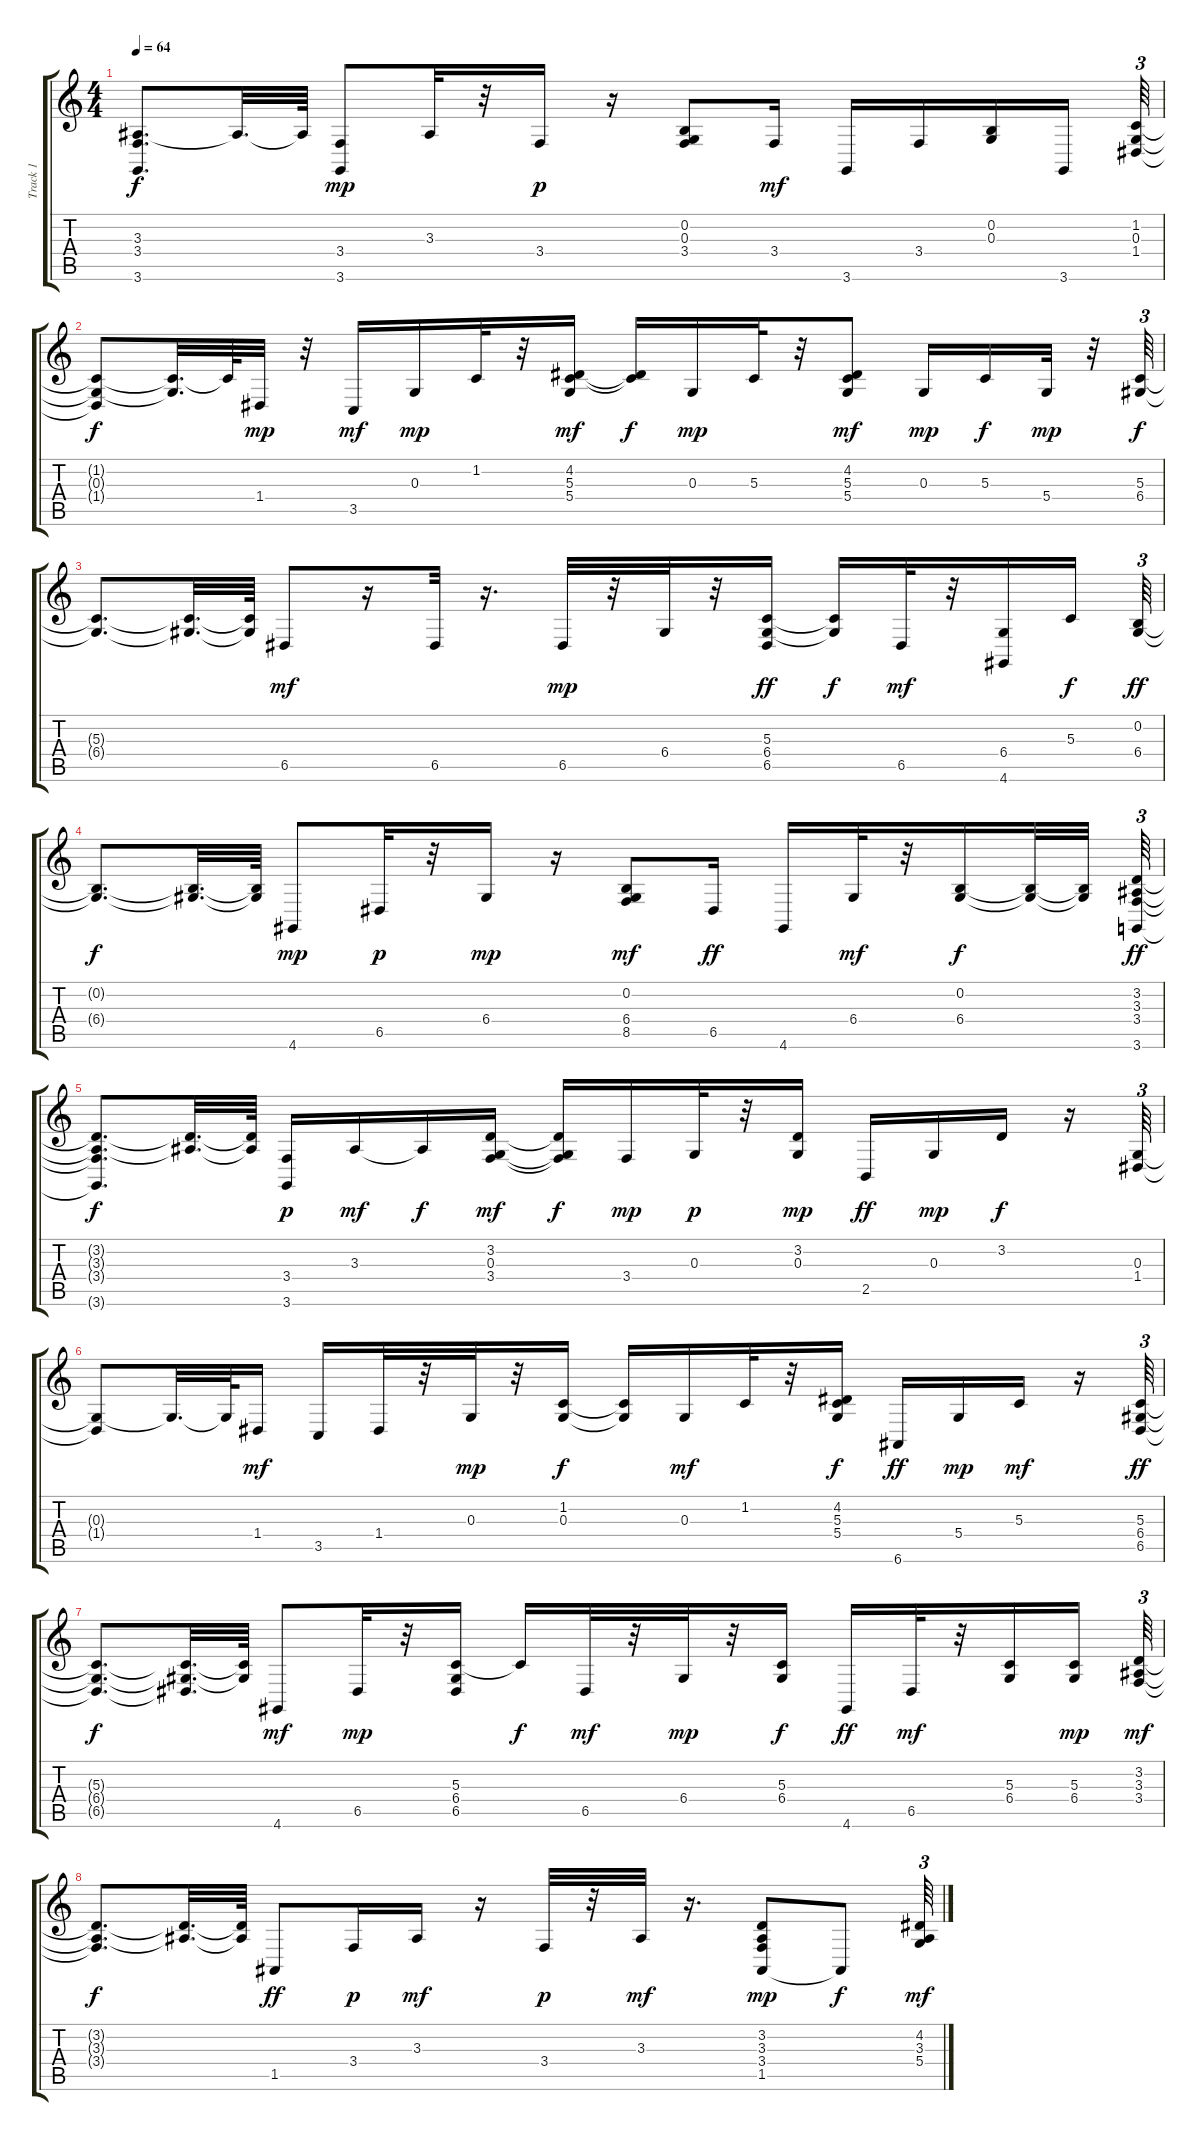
\track ("Track 1" "Track 1") {instrument acousticgrandpiano}
\staff {score tabs}
\tuning (E4 B3 G3 D3 A2 E2) {hide}
\ts (4 4)
\tempo 64
\clef g2
\ks c
(3.3{t} 3.4{t} 3.6{t}).8{d dy f} 3.3{t}.32{d} 3.3{t}.64 (3.4 3.6).8{dy mp} 3.3.32 r.32 3.4.16{dy p} r.16 (0.2 0.3 3.4).8 3.4.16{dy mf} 3.6.16 3.4.16 (0.2 0.3).16 3.6.16 (1.2 0.3 1.4).64{tu (3 2)} |
(1.2{t} 0.3{t} 1.4{t}).8{dy f} (1.2{t} 0.3{t}).32{d} 1.2{t}.64 1.4.32{dy mp} r.32 3.5.16{dy mf} 0.3.16{dy mp} 1.2.32 r.32 (4.2 5.3 5.4).16{dy mf} (4.2{t} 5.3{t}).16{dy f} 0.3.16{dy mp} 5.3.32 r.32 (4.2 5.3 5.4).8{dy mf} 0.3.16{dy mp} 5.3.16{dy f} 5.4.32{dy mp} r.32 (5.3 6.4).64{tu (3 2) dy f} |
(5.3{t} 6.4{t}).8{d} (5.3{t} 6.4{t}).32{d} (5.3{t} 6.4{t}).64 6.5.8{dy mf} r.16 6.5.32 r.16{d} 6.5.32{dy mp} r.32 6.4.32 r.32 (5.3 6.4 6.5).16{dy ff} (5.3{t} 6.4{t}).16{dy f} 6.5.32{dy mf} r.32 (6.4 4.6).16 5.3.16{dy f} (0.2 6.4).64{tu (3 2) dy ff} |
(0.2{t} 6.4{t}).8{d dy f} (0.2{t} 6.4{t}).32{d} (0.2{t} 6.4{t}).64 4.6.8{dy mp} 6.5.32{dy p} r.32 6.4.16{dy mp} r.16 (0.2 6.4 8.5).8{dy mf} 6.5.16{dy ff} 4.6.16 6.4.32{dy mf} r.32 (0.2 6.4).16{dy f} (0.2{t} 6.4{t}).32 (0.2{t} 6.4{t}).32 (3.2 3.3 3.4 3.6).64{tu (3 2) dy ff} |
(3.2{t} 3.3{t} 3.4{t} 3.6{t}).8{d dy f} (3.2{t} 3.3{t}).32{d} (3.2{t} 3.3{t}).64 (3.4 3.6).16{dy p} 3.3.16{dy mf} 3.3{t}.16{dy f} (3.2 0.3 3.4).16{dy mf} (3.2{t} 0.3{t} 3.4{t}).16{dy f} 3.4.16{dy mp} 0.3.32{dy p} r.32 (3.2 0.3).16{dy mp} 2.5.16{dy ff} 0.3.16{dy mp} 3.2.16{dy f} r.16 (0.3 1.4).64{tu (3 2)} |
(0.3{t} 1.4{t}).8 0.3{t}.32{d} 0.3{t}.64 1.4.16{dy mf} 3.5.16 1.4.32 r.32 0.3.32{dy mp} r.32 (1.2 0.3).16{dy f} (1.2{t} 0.3{t}).16 0.3.16{dy mf} 1.2.32 r.32 (4.2 5.3 5.4).16{dy f} 6.6.16{dy ff} 5.4.16{dy mp} 5.3.16{dy mf} r.16 (5.3 6.4 6.5).64{tu (3 2) dy ff} |
(5.3{t} 6.4{t} 6.5{t}).8{d dy f} (5.3{t} 6.4{t} 6.5{t}).32{d} (5.3{t} 6.4{t}).64 4.6.8{dy mf} 6.5.32{dy mp} r.32 (5.3 6.4 6.5).16 5.3{t}.16{dy f} 6.5.32{dy mf} r.32 6.4.32{dy mp} r.32 (5.3 6.4).16{dy f} 4.6.16{dy ff} 6.5.32{dy mf} r.32 (5.3 6.4).16 (5.3 6.4).16{dy mp} (3.2 3.3 3.4).64{tu (3 2) dy mf} |
(3.2{t} 3.3{t} 3.4{t}).8{d dy f} (3.2{t} 3.3{t}).32{d} (3.2{t} 3.3{t}).64 1.5.8{dy ff} 3.4.16{dy p} 3.3.16{dy mf} r.16 3.4.32{dy p} r.32 3.3.32{dy mf} r.16{d} (3.2 3.3 3.4 1.5).8{dy mp} 1.5{t}.8{dy f} (4.2 3.3 5.4).64{tu (3 2) dy mf}
